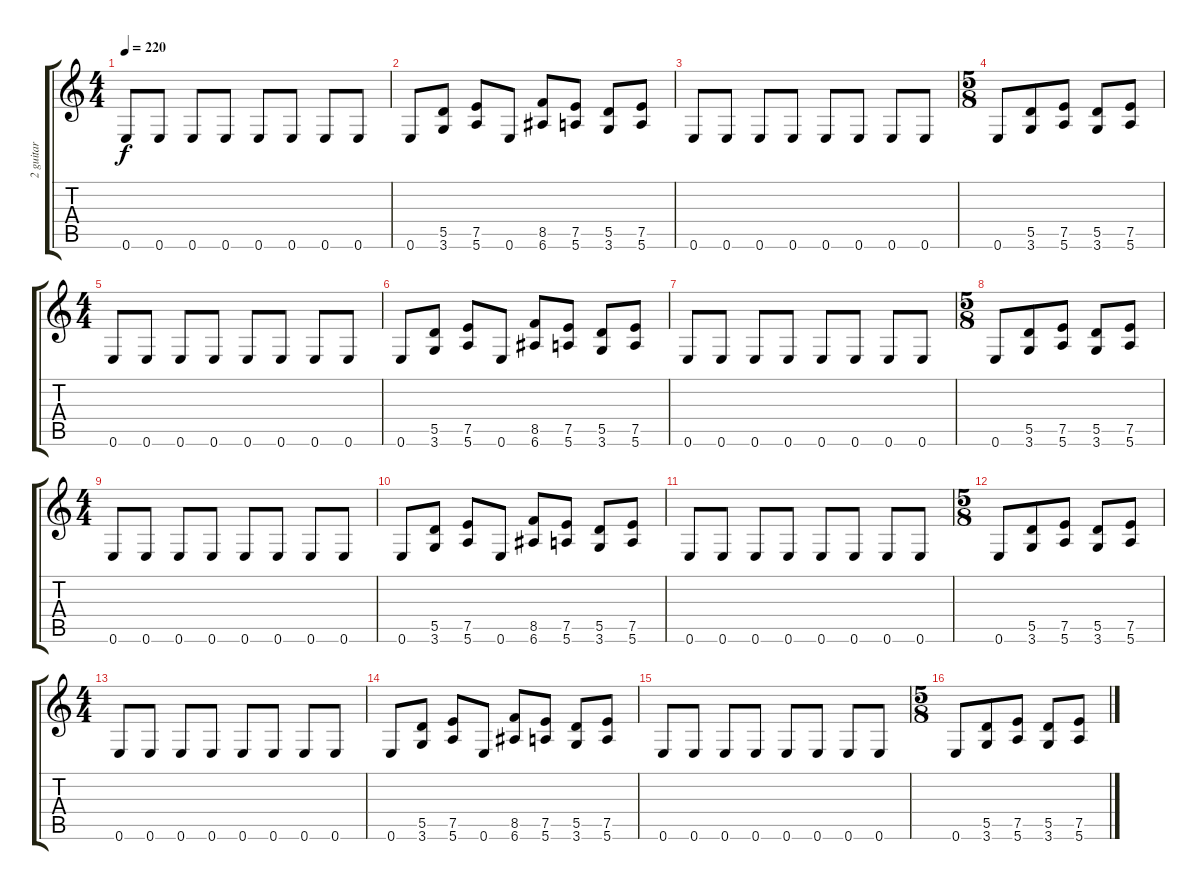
\track ("2 guitar" "2 guitar") {instrument overdrivenguitar}
\staff {score tabs}
\tuning (E4 B3 G3 D3 A2 E2) {hide}
\ts (4 4)
\tempo 220
\clef g2
\ks c
0.6.8{dy f} 0.6.8 0.6.8 0.6.8 0.6.8 0.6.8 0.6.8 0.6.8 |
0.6.8 (5.5 3.6).8 (7.5 5.6).8 0.6.8 (8.5 6.6).8 (7.5 5.6).8 (5.5 3.6).8 (7.5 5.6).8 |
0.6.8 0.6.8 0.6.8 0.6.8 0.6.8 0.6.8 0.6.8 0.6.8 |
\ts (5 8)
0.6.8 (5.5 3.6).8 (7.5 5.6).8 (5.5 3.6).8 (7.5 5.6).8 |
\ts (4 4)
0.6.8 0.6.8 0.6.8 0.6.8 0.6.8 0.6.8 0.6.8 0.6.8 |
0.6.8 (5.5 3.6).8 (7.5 5.6).8 0.6.8 (8.5 6.6).8 (7.5 5.6).8 (5.5 3.6).8 (7.5 5.6).8 |
0.6.8 0.6.8 0.6.8 0.6.8 0.6.8 0.6.8 0.6.8 0.6.8 |
\ts (5 8)
0.6.8 (5.5 3.6).8 (7.5 5.6).8 (5.5 3.6).8 (7.5 5.6).8 |
\ts (4 4)
0.6.8 0.6.8 0.6.8 0.6.8 0.6.8 0.6.8 0.6.8 0.6.8 |
0.6.8 (5.5 3.6).8 (7.5 5.6).8 0.6.8 (8.5 6.6).8 (7.5 5.6).8 (5.5 3.6).8 (7.5 5.6).8 |
0.6.8 0.6.8 0.6.8 0.6.8 0.6.8 0.6.8 0.6.8 0.6.8 |
\ts (5 8)
0.6.8 (5.5 3.6).8 (7.5 5.6).8 (5.5 3.6).8 (7.5 5.6).8 |
\ts (4 4)
0.6.8 0.6.8 0.6.8 0.6.8 0.6.8 0.6.8 0.6.8 0.6.8 |
0.6.8 (5.5 3.6).8 (7.5 5.6).8 0.6.8 (8.5 6.6).8 (7.5 5.6).8 (5.5 3.6).8 (7.5 5.6).8 |
0.6.8 0.6.8 0.6.8 0.6.8 0.6.8 0.6.8 0.6.8 0.6.8 |
\ts (5 8)
0.6.8 (5.5 3.6).8 (7.5 5.6).8 (5.5 3.6).8 (7.5 5.6).8
